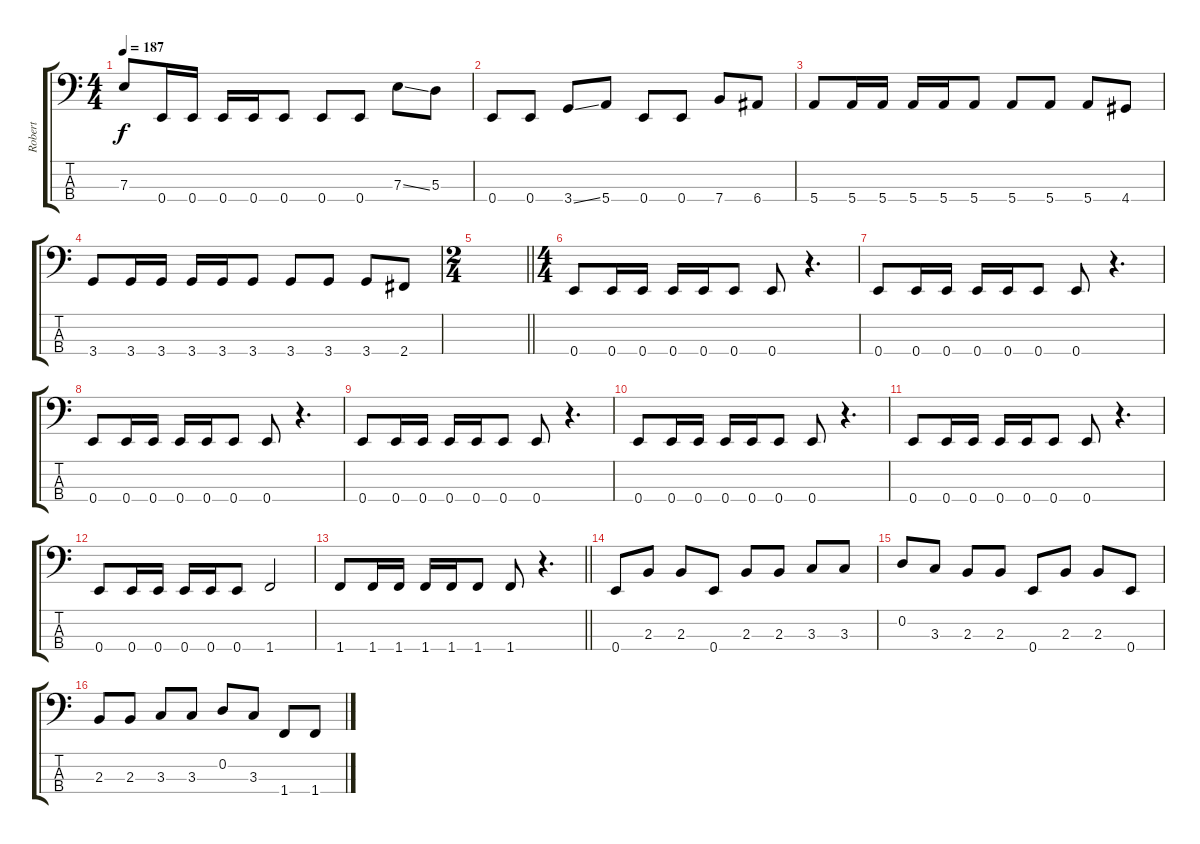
\track ("Robert" "Robert") {instrument electricbassfinger}
\staff {score tabs}
\tuning (G2 D2 A1 E1) {hide}
\ts (4 4)
\tempo 187
\clef f4
\ks c
7.3.8{dy f} 0.4.16 0.4.16 0.4.16 0.4.16 0.4.8 0.4.8 0.4.8 7.3{ss}.8 5.3.8 |
0.4.8 0.4.8 3.4{ss}.8 5.4.8 0.4.8 0.4.8 7.4.8 6.4.8 |
5.4.8 5.4.16 5.4.16 5.4.16 5.4.16 5.4.8 5.4.8 5.4.8 5.4.8 4.4.8 |
3.4.8 3.4.16 3.4.16 3.4.16 3.4.16 3.4.8 3.4.8 3.4.8 3.4.8 2.4.8 |
\ts (2 4)
\barLineRight lightlight
|
\ts (4 4)
\section ("" "")
0.4.8 0.4.16 0.4.16 0.4.16 0.4.16 0.4.8 0.4.8 r.4{d} |
0.4.8 0.4.16 0.4.16 0.4.16 0.4.16 0.4.8 0.4.8 r.4{d} |
0.4.8 0.4.16 0.4.16 0.4.16 0.4.16 0.4.8 0.4.8 r.4{d} |
0.4.8 0.4.16 0.4.16 0.4.16 0.4.16 0.4.8 0.4.8 r.4{d} |
0.4.8 0.4.16 0.4.16 0.4.16 0.4.16 0.4.8 0.4.8 r.4{d} |
0.4.8 0.4.16 0.4.16 0.4.16 0.4.16 0.4.8 0.4.8 r.4{d} |
0.4.8 0.4.16 0.4.16 0.4.16 0.4.16 0.4.8 1.4.2 |
\barLineRight lightlight
1.4.8 1.4.16 1.4.16 1.4.16 1.4.16 1.4.8 1.4.8 r.4{d} |
\section ("" "")
0.4.8 2.3.8 2.3.8 0.4.8 2.3.8 2.3.8 3.3.8 3.3.8 |
0.2.8 3.3.8 2.3.8 2.3.8 0.4.8 2.3.8 2.3.8 0.4.8 |
2.3.8 2.3.8 3.3.8 3.3.8 0.2.8 3.3.8 1.4.8 1.4.8
